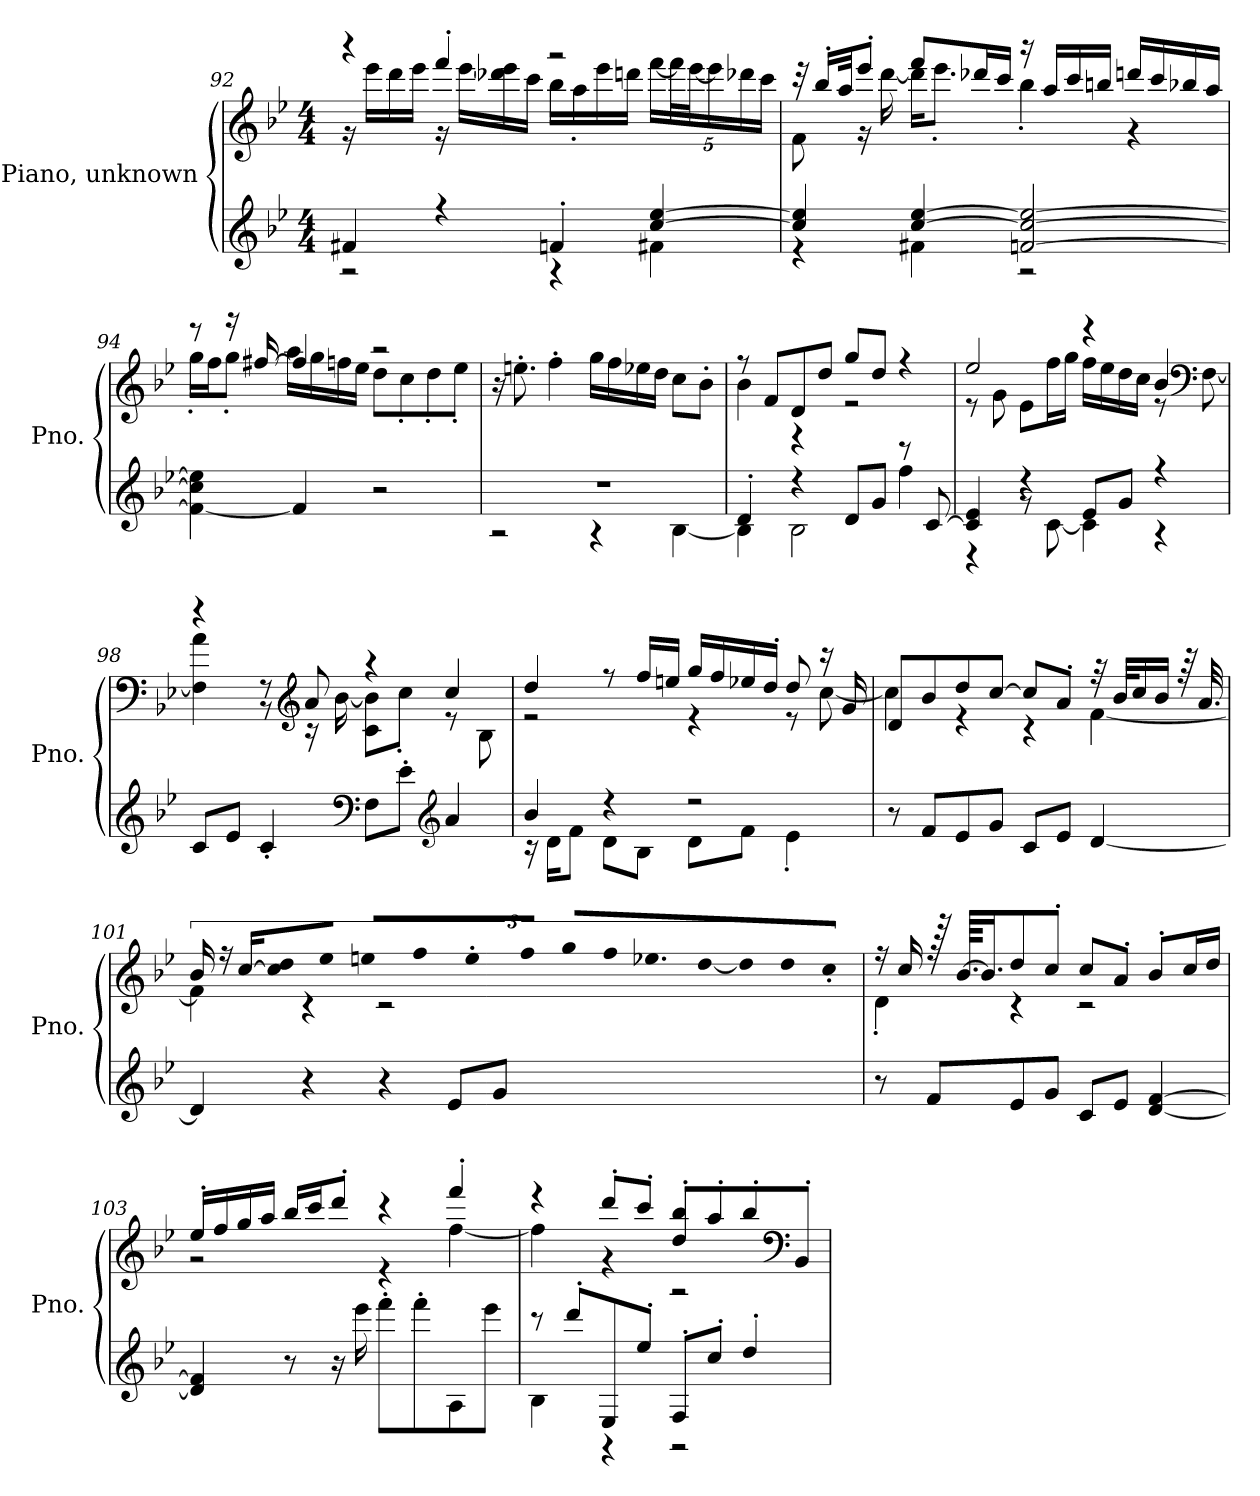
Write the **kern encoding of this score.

**kern	**kern
*part1	*part1
*staff2	*staff1
*I"Piano, unknown	*
*I'Pno.	*
!!LO:LB:g=z
*clefG2	*clefG2
*k[b-e-]	*k[b-e-]
*M4/4	*M4/4
=92	=92
*^	*^
4f#X/	2r	4r	16r
.	.	.	16eee-\LL
.	.	.	16ddd\
.	.	.	16eee-\JJ
4r	.	4fff'/	16r
.	.	.	[16eee-\LL
.	.	.	16ddd-X\ 16eee-\]
.	.	.	16ccc\JJ
4fn'/	4r	2r	16bb-\LL
.	.	.	16aa'\
.	.	.	16eee-\
.	.	.	16dddn\JJ
*	*	*	*Xbrackettup
[4cc/ [4ee-/	4f#X\	.	[20fff\LL
.	.	.	40fff\L]
.	.	.	[40eee-\J
.	.	.	20eee-\]
.	.	.	20ddd-X\
.	.	.	20ccc\JJ
!!LO:LB:g=z	!!
=93	=93	=93	=93
4cc/] 4ee-/]	4r	32r	8f\
.	.	16bb-'/LL	.
.	.	32aa/JK	.
.	.	8eee-'/J	16r
.	.	.	[16ddd\
[4cc/ [4ee-/	4f#X\	8fff/L	16ddd\KL]
.	.	.	8.eee-'\J
.	.	16ddd-X/L	.
.	.	16ccc/JJ	.
[2fn/ 2cc/_ 2ee-/_	2r	16r	4bb-'\
.	.	16aa/LL	.
.	.	16ccc/	.
.	.	16bbn/JJ	.
.	.	16dddn/LL	4r
.	.	16ccc/	.
.	.	16bb-X/	.
.	.	16aa/JJ	.
*v	*v	*	*
=94	=94	=94
4f\_ 4cc\] 4ee-\]	8r	16gg'\LL
.	.	16ff\J
.	16r	8gg'\J
.	[16ff#X/	.
4f/]	4ff#/]	16aa\LL
.	.	16gg\
.	.	16ffn\
.	.	16ee-\JJ
2r	2r	8dd\L
.	.	8cc'\
.	.	8dd'\
.	.	8ee-'\J
*	*v	*v
!!LO:LB:g=z
=95	=95
*^	*
1r	2r	16r
.	.	8.een'\
.	.	4ff'\
.	4r	16gg\LL
.	.	16ff\
.	.	16ee-X\
.	.	16dd\JJ
.	[4B-\	8cc\L
.	.	8b-'\J
=96	=96	=96
*	*	*^
4d'/	4B-\]	8r	4b-\
.	.	8f/L	.
4r	2B-\	8d/	4r
.	.	8dd/J	.
8d/L	.	8gg/L	2r
8g/J	.	8dd/J	.
8r	4ff\	4r	.
[8c/	.	.	.
=97	=97	=97	=97
4c/] 4e-/	4r	2ee-/	8r
.	.	.	8g\
4r	8r	.	8e-\L
.	[8c\	.	16ff\L
.	.	.	16gg\JJ
8e-/L	4c\]	4r	16ff\LL
.	.	.	16ee-\
8g/J	.	.	16dd\
.	.	.	16cc\JJ
4r	4r	4b-/	8r
*	*	*clefF4	*
.	.	.	[8F\
*v	*v	*	*
!!LO:PB:g=z	!!
=98	=98	=98
8c/L	4r	4F\] 4a\
8e-/J	.	.
4c'/	8r	8r
*	*clefG2	*
.	8a/	16r
.	.	[16b-\
*clefF4	*	*
8F\L	4r	8c\ 8b-\]L
8e-'\J	.	8cc'\J
*clefG2	*	*
4a/	4cc/	8r
.	.	8B-\
=99	=99	=99
*^	*	*
4b-/	16r	4dd/	2r
.	16d\KL	.	.
.	8f\J	.	.
4r	8d\L	8r	.
.	8B-\J	16ff/LL	.
.	.	16een/JJ	.
2r	8d\L	16gg/LL	4r
.	.	16ff/	.
.	8f\J	16ee-X/	.
.	.	16dd'/JJ	.
.	4e-'\	8dd/	8r
.	.	16r	[8cc\
.	.	16g/	.
*v	*v	*	*
=100	=100	=100
8r	8d/L	4cc\]
8f/L	8b-/	.
8e-/	8dd/	4r
8g/J	[8cc/J	.
8c/L	8cc/L]	4r
8e-/J	8a'/J	.
[4d/	32r	[4f\
.	32b-/KLL	.
.	16cc/	.
.	16b-/JJ	.
.	64r	.
.	32.a/	.
!!LO:LB:g=z	!!
=101	=101	=101
*	*brackettup	*
4d/]	24b-/	4f\]
.	24r	.
.	[24cc/LL	.
.	16cc/] 16dd/	.
.	16ee-/JJ	.
4r	16een/LL	4r
.	16ff/	.
.	16ee'/	.
.	16ff/JJ	.
4r	16gg/LL	2r
.	16ff/	.
.	32.ee-X/L	.
.	[64dd/JK	.
.	16dd/J]	.
8e-/L	8dd/	.
8g/J	8cc'/J	.
=102	=102	=102
8r	16r	4d'\
.	16cc/	.
8f/L	128r	.
.	[64.b-/KKLL	.
.	16.b-/J]	.
8e-/	8dd/	4r
8g/J	8cc'/J	.
8c/L	8cc/L	2r
8e-/J	8a'/J	.
[4d/ [4f/	8b-'/L	.
.	16cc/L	.
.	16dd/JJ	.
!!LO:LB:g=z	!!
=103	=103	=103
4d/] 4f/]	16ee-'/LL	2r
.	16ff/	.
.	16gg/	.
.	16aa/JJ	.
8r	16bb-/LL	.
.	16ccc/J	.
16r	8ddd'/J	.
16eee-\	.	.
8fff'\L	4r	4r
8fff'\	.	.
8A\	4fff'/	[4ff\
8eee-\J	.	.
=104	=104	=104
*^	*	*
8r	4B-\	4r	4ff\]
8ddd'/L	.	.	.
8E-/	4r	8ddd'/L	4r
8ee-'/J	.	8ccc'/J	.
8F'/L	2r	8dd/' 8bb-/'L	2r
8cc'/J	.	8aa'/	.
4dd'/	.	8bb-'/	.
*	*	*clefF4	*
.	.	8BB-'/J	.
*v	*v	*	*
*	*v	*v
=	=
*-	*-
